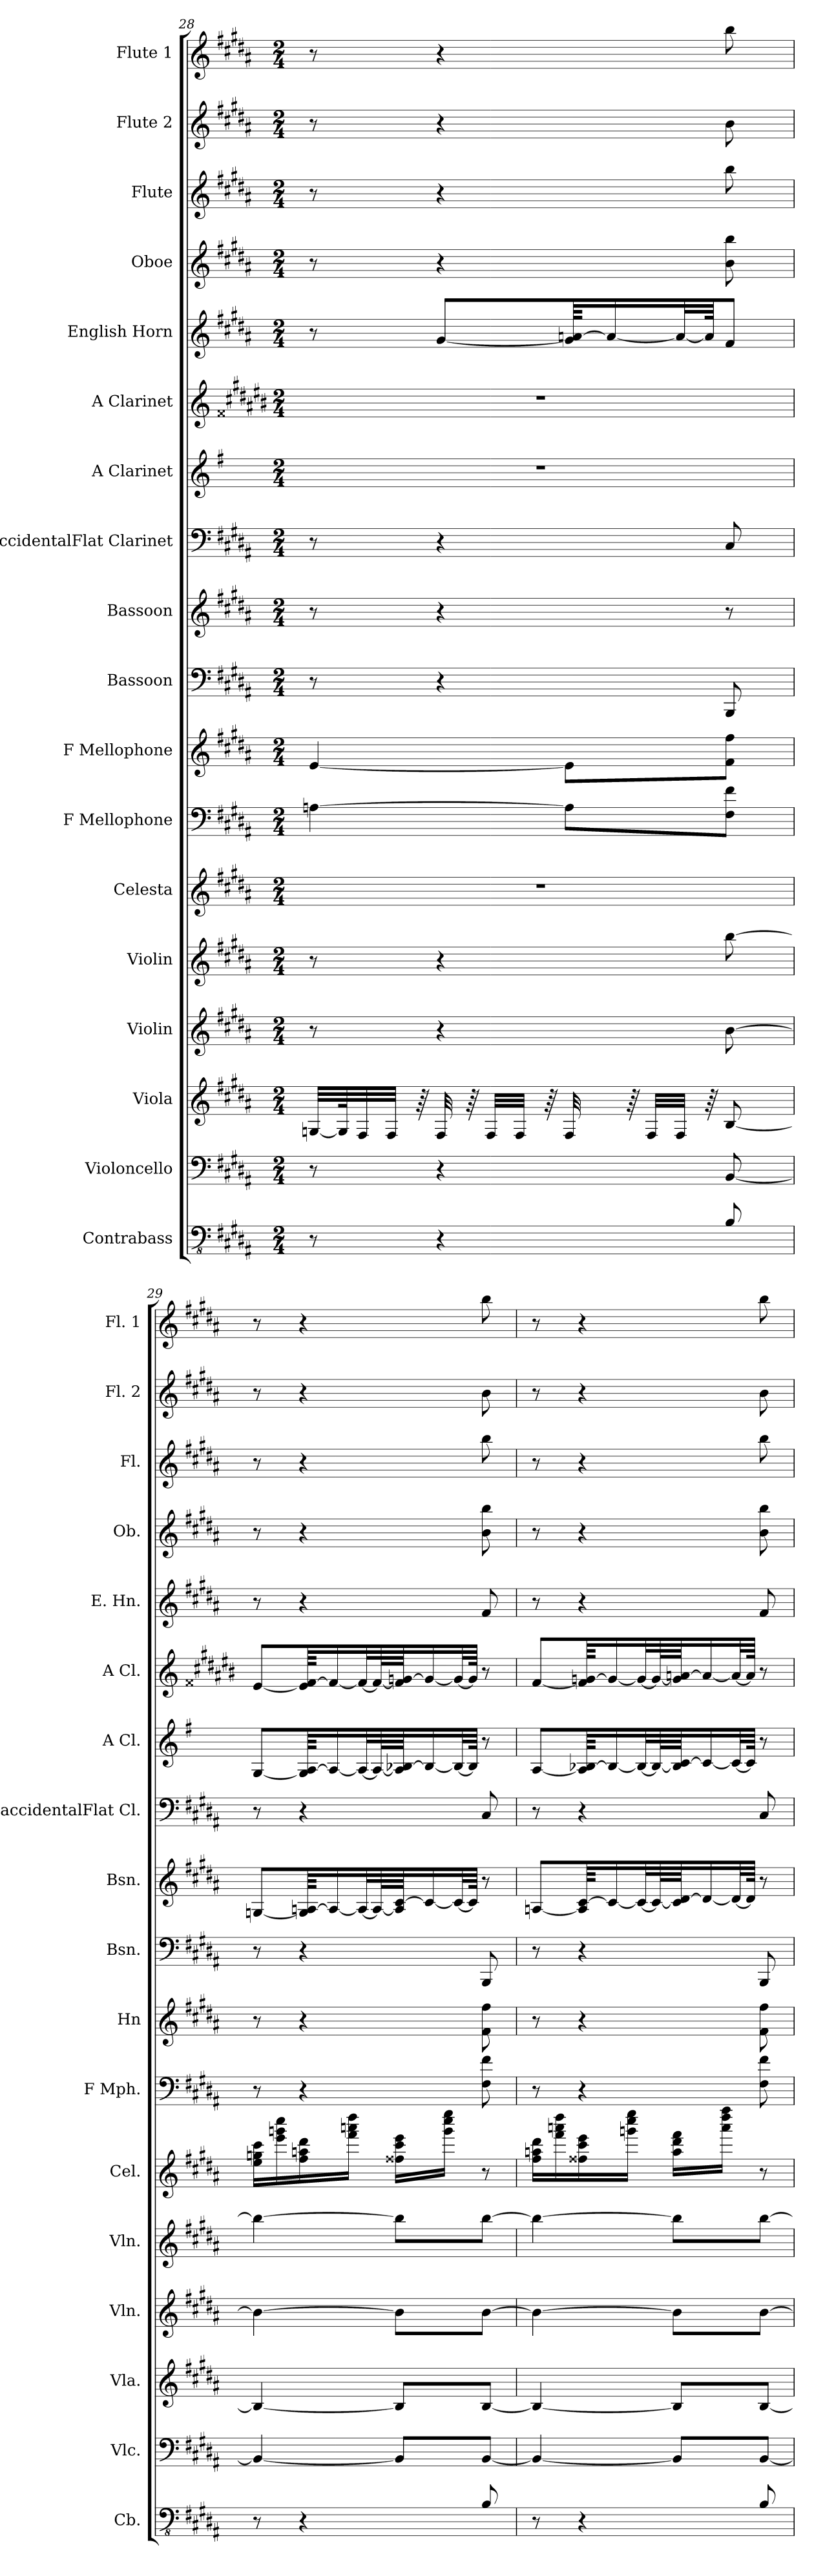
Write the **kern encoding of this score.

**kern	**kern	**kern	**kern	**kern	**kern	**kern	**kern	**kern	**kern	**kern	**kern	**kern	**kern	**kern	**kern	**kern	**kern
*part18	*part17	*part16	*part15	*part14	*part13	*part12	*part11	*part10	*part9	*part8	*part7	*part6	*part5	*part4	*part3	*part2	*part1
*staff18	*staff17	*staff16	*staff15	*staff14	*staff13	*staff12	*staff11	*staff10	*staff9	*staff8	*staff7	*staff6	*staff5	*staff4	*staff3	*staff2	*staff1
*I"Contrabass	*I"Violoncello	*I"Viola	*I"Violin	*I"Violin	*I"Celesta	*I"F Mellophone	*I"F Mellophone	*I"Bassoon	*I"Bassoon	*I"BaccidentalFlat Clarinet	*I"A Clarinet	*I"A Clarinet	*I"English Horn	*I"Oboe	*I"Flute	*I"Flute 2	*I"Flute 1
*I'Cb.	*I'Vlc.	*I'Vla.	*I'Vln.	*I'Vln.	*I'Cel.	*I'F Mph.	*I'Hn	*I'Bsn.	*I'Bsn.	*I'BaccidentalFlat Cl.	*I'A Cl.	*I'A Cl.	*I'E. Hn.	*I'Ob.	*I'Fl.	*I'Fl. 2	*I'Fl. 1
*clefFv4	*clefF4	*clefG2	*clefG2	*clefG2	*clefG2	*clefF4	*clefG2	*clefF4	*clefG2	*clefF4	*clefG2	*clefG2	*clefG2	*clefG2	*clefG2	*clefG2	*clefG2
*ITrd7c12	*	*	*	*	*	*ITrd4c7	*ITrd4c7	*	*	*ITrd1c2	*ITrd2c3	*ITrd2c3	*ITrd4c7	*	*	*	*
*k[f#c#g#d#a#]	*k[f#c#g#d#a#]	*k[f#c#g#d#a#]	*k[f#c#g#d#a#]	*k[f#c#g#d#a#]	*k[f#c#g#d#a#]	*k[f#c#g#d#]	*k[f#c#g#d#]	*k[f#c#g#d#a#]	*k[f#c#g#d#a#]	*k[f#c#g#]	*k[f#c#g#d#]	*k[f##c#g#d#a#e#b#]	*k[f#c#g#d#]	*k[f#c#g#d#a#]	*k[f#c#g#d#a#]	*k[f#c#g#d#a#]	*k[f#c#g#d#a#]
*M2/4	*M2/4	*M2/4	*M2/4	*M2/4	*M2/4	*M2/4	*M2/4	*M2/4	*M2/4	*M2/4	*M2/4	*M2/4	*M2/4	*M2/4	*M2/4	*M2/4	*M2/4
=28	=28	=28	=28	=28	=28	=28	=28	=28	=28	=28	=28	=28	=28	=28	=28	=28	=28
8r	8r	[32Gn/LLL	8r	8r	2r	[4Dn\	[4A/	8r	8r	8r	2r	2r	8r	8r	8r	8r	8r
.	.	64G/K]	.	.	.	.	.	.	.	.	.	.	.	.	.	.	.
.	.	32F#/	.	.	.	.	.	.	.	.	.	.	.	.	.	.	.
.	.	32F#/JJJ	.	.	.	.	.	.	.	.	.	.	.	.	.	.	.
.	.	64r	.	.	.	.	.	.	.	.	.	.	.	.	.	.	.
4r	4r	32F#/	4r	4r	.	.	.	4r	4r	4r	.	.	[8c#/L	4r	4r	4r	4r
.	.	64r	.	.	.	.	.	.	.	.	.	.	.	.	.	.	.
.	.	32F#/LLL	.	.	.	.	.	.	.	.	.	.	.	.	.	.	.
.	.	32F#/JJJ	.	.	.	.	.	.	.	.	.	.	.	.	.	.	.
.	.	64r	.	.	.	.	.	.	.	.	.	.	.	.	.	.	.
.	.	32F#/	.	.	.	8D\L]	8A\L]	.	.	.	.	.	64c#/] [64dn/KKL	.	.	.	.
.	.	.	.	.	.	.	.	.	.	.	.	.	16d/_	.	.	.	.
.	.	64r	.	.	.	.	.	.	.	.	.	.	.	.	.	.	.
.	.	32F#/LLL	.	.	.	.	.	.	.	.	.	.	.	.	.	.	.
.	.	32F#/JJJ	.	.	.	.	.	.	.	.	.	.	32d/L_	.	.	.	.
.	.	64r	.	.	.	.	.	.	.	.	.	.	64d/JJK]	.	.	.	.
8BBB/	[8BB/	[8B/	[8b\	[8bb\	.	8BB\ 8B\J	8B\ 8b\J	8BBB/	8r	8BB/	.	.	8B/J	8b\ 8bb\	8bb\	8b\	8bb\
!!LO:PB:g=z
=29	=29	=29	=29	=29	=29	=29	=29	=29	=29	=29	=29	=29	=29	=29	=29	=29	=29
8r	4BB/_	4B/_	4b\_	4bb\_	16ee\ 16ggn\ 16ccc#\LL	8r	8r	8r	[8Gn/L	8r	[8E/L	[8c#/L	8r	8r	8r	8r	8r
.	.	.	.	.	16eee\ 16gggn\ 16cccc#\	.	.	.	.	.	.	.	.	.	.	.	.
4r	.	.	.	.	16ff#\ 16aan\ 16ddd#\	4r	4r	4r	64G/] [64An/KKL	4r	64E/] [64F#/KKL	64c#/] [64d#/KKL	4r	4r	4r	4r	4r
.	.	.	.	.	.	.	.	.	16A/_	.	16F#/_	16d#/_	.	.	.	.	.
.	.	.	.	.	16fff#\ 16aaan\ 16dddd#\JJ	.	.	.	.	.	.	.	.	.	.	.	.
.	.	.	.	.	.	.	.	.	32A/L_	.	32F#/L_	32d#/L_	.	.	.	.	.
.	.	.	.	.	.	.	.	.	64A/L_	.	64F#/L_	64d#/L_	.	.	.	.	.
.	8BB/L]	8B/L]	8b\L]	8bb\L]	16ff##X\ 16ccc#\ 16eee\LL	.	.	.	64A/] [64c#/JJ	.	64F#/] [64Gn/JJ	64d#/] [64en/JJ	.	.	.	.	.
.	.	.	.	.	.	.	.	.	16c#/_	.	16G/_	16e/_	.	.	.	.	.
.	.	.	.	.	16ggg\ 16cccc#\ 16eeee\JJ	.	.	.	.	.	.	.	.	.	.	.	.
.	.	.	.	.	.	.	.	.	32c#/L_	.	32G/L_	32e/L_	.	.	.	.	.
.	.	.	.	.	.	.	.	.	64c#/JJJk]	.	64G/JJJk]	64e/JJJk]	.	.	.	.	.
8BBB/	[8BB/J	[8B/J	[8b\J	[8bb\J	8r	8BB\ 8B\	8B\ 8b\	8BBB/	8r	8BB/	8r	8r	8B/	8b\ 8bb\	8bb\	8b\	8bb\
=30	=30	=30	=30	=30	=30	=30	=30	=30	=30	=30	=30	=30	=30	=30	=30	=30	=30
8r	4BB/_	4B/_	4b\_	4bb\_	16ff#\ 16aan\ 16ddd#\LL	8r	8r	8r	[8An/L	8r	[8F#/L	[8d#/L	8r	8r	8r	8r	8r
.	.	.	.	.	16fff#\ 16aaan\ 16dddd#\	.	.	.	.	.	.	.	.	.	.	.	.
4r	.	.	.	.	16ff##X\ 16ccc#\ 16eee\	4r	4r	4r	64A/] [64c#/KKL	4r	64F#/] [64Gn/KKL	64d#/] [64en/KKL	4r	4r	4r	4r	4r
.	.	.	.	.	.	.	.	.	16c#/_	.	16G/_	16e/_	.	.	.	.	.
.	.	.	.	.	16gggn\ 16cccc#\ 16eeee\JJ	.	.	.	.	.	.	.	.	.	.	.	.
.	.	.	.	.	.	.	.	.	32c#/L_	.	32G/L_	32e/L_	.	.	.	.	.
.	.	.	.	.	.	.	.	.	64c#/L_	.	64G/L_	64e/L_	.	.	.	.	.
.	8BB/L]	8B/L]	8b\L]	8bb\L]	16aa\ 16ddd#\ 16fff#\LL	.	.	.	64c#/] [64d#/JJ	.	64G/] [64A/JJ	64e/] [64f#X/JJ	.	.	.	.	.
.	.	.	.	.	.	.	.	.	16d#/_	.	16A/_	16f#/_	.	.	.	.	.
.	.	.	.	.	16aaa\ 16dddd#\ 16ffff#\JJ	.	.	.	.	.	.	.	.	.	.	.	.
.	.	.	.	.	.	.	.	.	32d#/L_	.	32A/L_	32f#/L_	.	.	.	.	.
.	.	.	.	.	.	.	.	.	64d#/JJJk]	.	64A/JJJk]	64f#/JJJk]	.	.	.	.	.
8BBB/	[8BB/J	[8B/J	[8b\J	[8bb\J	8r	8BB\ 8B\	8B\ 8b\	8BBB/	8r	8BB/	8r	8r	8B/	8b\ 8bb\	8bb\	8b\	8bb\
=	=	=	=	=	=	=	=	=	=	=	=	=	=	=	=	=	=
*-	*-	*-	*-	*-	*-	*-	*-	*-	*-	*-	*-	*-	*-	*-	*-	*-	*-
